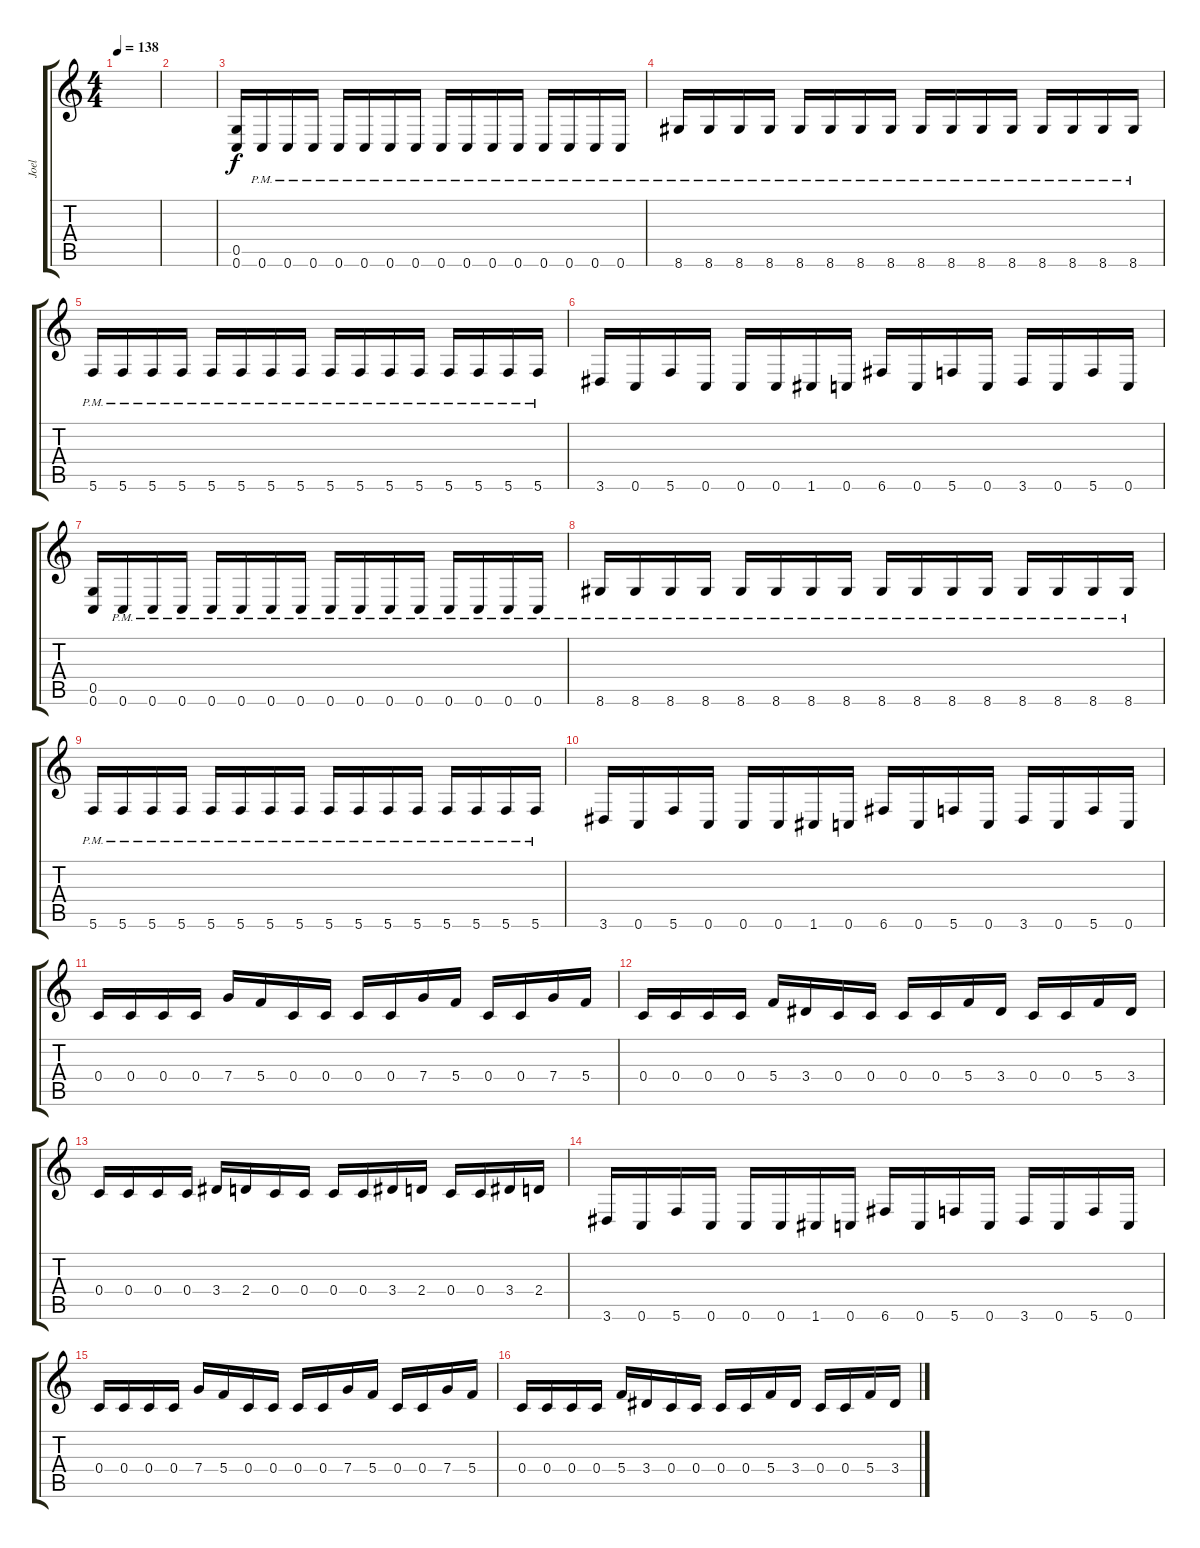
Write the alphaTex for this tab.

\track ("Joel" "Joel") {instrument distortionguitar}
\staff {score tabs}
\tuning (D4 A3 F3 C3 G2 C2) {hide}
\ts (4 4)
\tempo 138
\clef g2
\ks c
|
|
(0.5 0.6).16 0.6{pm}.16 0.6{pm}.16 0.6{pm}.16 0.6{pm}.16 0.6{pm}.16 0.6{pm}.16 0.6{pm}.16 0.6{pm}.16 0.6{pm}.16 0.6{pm}.16 0.6{pm}.16 0.6{pm}.16 0.6{pm}.16 0.6{pm}.16 0.6{pm}.16 |
8.6{pm}.16 8.6{pm}.16 8.6{pm}.16 8.6{pm}.16 8.6{pm}.16 8.6{pm}.16 8.6{pm}.16 8.6{pm}.16 8.6{pm}.16 8.6{pm}.16 8.6{pm}.16 8.6{pm}.16 8.6{pm}.16 8.6{pm}.16 8.6{pm}.16 8.6{pm}.16 |
5.6{pm}.16 5.6{pm}.16 5.6{pm}.16 5.6{pm}.16 5.6{pm}.16 5.6{pm}.16 5.6{pm}.16 5.6{pm}.16 5.6{pm}.16 5.6{pm}.16 5.6{pm}.16 5.6{pm}.16 5.6{pm}.16 5.6{pm}.16 5.6{pm}.16 5.6{pm}.16 |
3.6.16 0.6.16 5.6.16 0.6.16 0.6.16 0.6.16 1.6.16 0.6.16 6.6.16 0.6.16 5.6.16 0.6.16 3.6.16 0.6.16 5.6.16 0.6.16 |
(0.5 0.6).16 0.6{pm}.16 0.6{pm}.16 0.6{pm}.16 0.6{pm}.16 0.6{pm}.16 0.6{pm}.16 0.6{pm}.16 0.6{pm}.16 0.6{pm}.16 0.6{pm}.16 0.6{pm}.16 0.6{pm}.16 0.6{pm}.16 0.6{pm}.16 0.6{pm}.16 |
8.6{pm}.16 8.6{pm}.16 8.6{pm}.16 8.6{pm}.16 8.6{pm}.16 8.6{pm}.16 8.6{pm}.16 8.6{pm}.16 8.6{pm}.16 8.6{pm}.16 8.6{pm}.16 8.6{pm}.16 8.6{pm}.16 8.6{pm}.16 8.6{pm}.16 8.6{pm}.16 |
5.6{pm}.16 5.6{pm}.16 5.6{pm}.16 5.6{pm}.16 5.6{pm}.16 5.6{pm}.16 5.6{pm}.16 5.6{pm}.16 5.6{pm}.16 5.6{pm}.16 5.6{pm}.16 5.6{pm}.16 5.6{pm}.16 5.6{pm}.16 5.6{pm}.16 5.6{pm}.16 |
3.6.16 0.6.16 5.6.16 0.6.16 0.6.16 0.6.16 1.6.16 0.6.16 6.6.16 0.6.16 5.6.16 0.6.16 3.6.16 0.6.16 5.6.16 0.6.16 |
0.4.16 0.4.16 0.4.16 0.4.16 7.4.16 5.4.16 0.4.16 0.4.16 0.4.16 0.4.16 7.4.16 5.4.16 0.4.16 0.4.16 7.4.16 5.4.16 |
0.4.16 0.4.16 0.4.16 0.4.16 5.4.16 3.4.16 0.4.16 0.4.16 0.4.16 0.4.16 5.4.16 3.4.16 0.4.16 0.4.16 5.4.16 3.4.16 |
0.4.16 0.4.16 0.4.16 0.4.16 3.4.16 2.4.16 0.4.16 0.4.16 0.4.16 0.4.16 3.4.16 2.4.16 0.4.16 0.4.16 3.4.16 2.4.16 |
3.6.16 0.6.16 5.6.16 0.6.16 0.6.16 0.6.16 1.6.16 0.6.16 6.6.16 0.6.16 5.6.16 0.6.16 3.6.16 0.6.16 5.6.16 0.6.16 |
0.4.16 0.4.16 0.4.16 0.4.16 7.4.16 5.4.16 0.4.16 0.4.16 0.4.16 0.4.16 7.4.16 5.4.16 0.4.16 0.4.16 7.4.16 5.4.16 |
0.4.16 0.4.16 0.4.16 0.4.16 5.4.16 3.4.16 0.4.16 0.4.16 0.4.16 0.4.16 5.4.16 3.4.16 0.4.16 0.4.16 5.4.16 3.4.16
